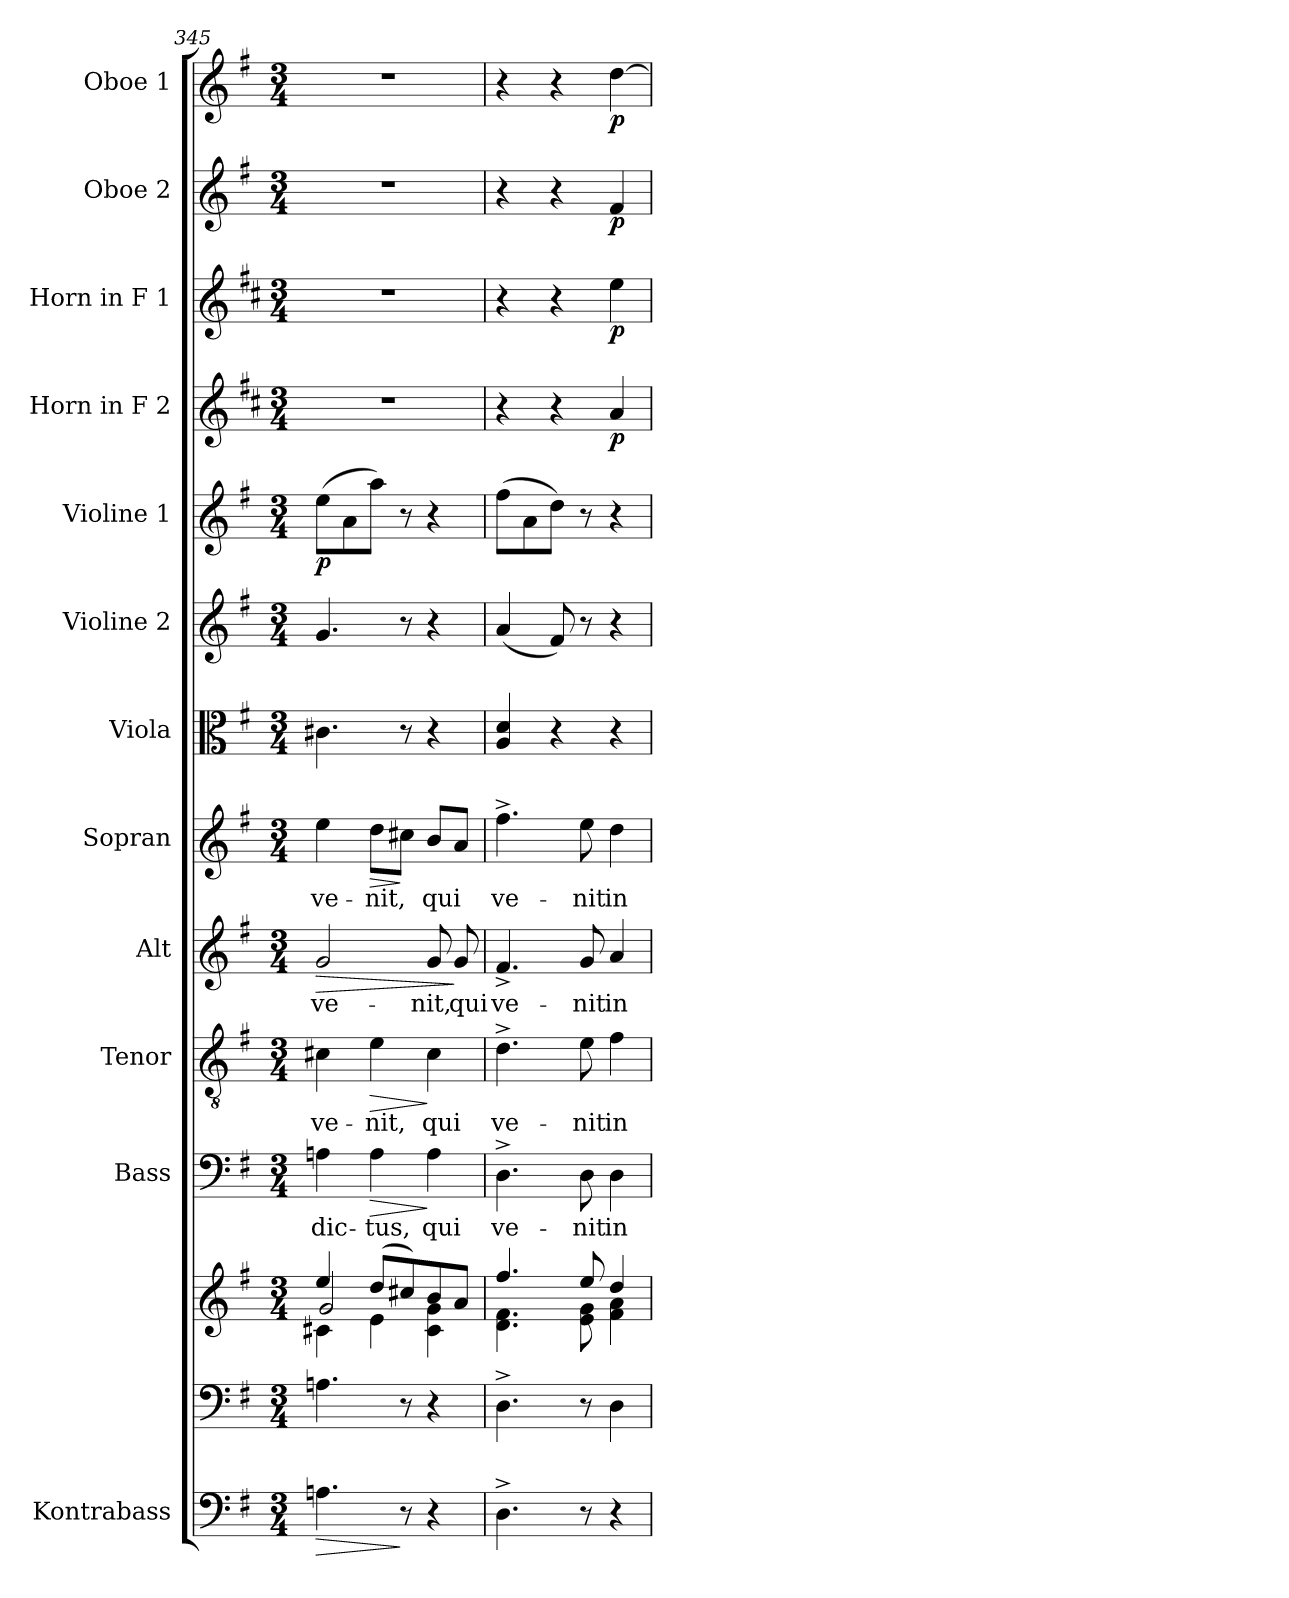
**kern	**dynam	**kern	**kern	**kern	**text	**dynam	**kern	**text	**dynam	**kern	**text	**dynam	**kern	**text	**dynam	**kern	**kern	**kern	**dynam	**kern	**dynam	**kern	**dynam	**kern	**dynam	**kern	**dynam
*part13	*part13	*part12	*part12	*part11	*part11	*part11	*part10	*part10	*part10	*part9	*part9	*part9	*part8	*part8	*part8	*part7	*part6	*part5	*part5	*part4	*part4	*part3	*part3	*part2	*part2	*part1	*part1
*staff14	*staff14	*staff13	*staff12	*staff11	*staff11	*staff11	*staff10	*staff10	*staff10	*staff9	*staff9	*staff9	*staff8	*staff8	*staff8	*staff7	*staff6	*staff5	*staff5	*staff4	*staff4	*staff3	*staff3	*staff2	*staff2	*staff1	*staff1
*I"Kontrabass	*	*	*	*I"Bass	*	*	*I"Tenor	*	*	*I"Alt	*	*	*I"Sopran	*	*	*I"Viola	*I"Violine 2	*I"Violine 1	*	*I"Horn in F 2	*	*I"Horn in F 1	*	*I"Oboe 2	*	*I"Oboe 1	*
*I'Kb.	*	*	*	*I'B.	*	*	*I'T.	*	*	*I'A.	*	*	*I'S.	*	*	*I'Vla.	*I'Vl. 2	*I'Vl. 1	*	*	*	*	*	*I'Ob. 2	*	*I'Ob. 1	*
*clefF4	*	*clefF4	*clefG2	*clefF4	*	*	*clefGv2	*	*	*clefG2	*	*	*clefG2	*	*	*clefC3	*clefG2	*clefG2	*	*clefG2	*	*clefG2	*	*clefG2	*	*clefG2	*
*ITrd7c12	*	*	*	*	*	*	*	*	*	*	*	*	*	*	*	*	*	*	*	*ITrd4c7	*	*ITrd4c7	*	*	*	*	*
*k[f#]	*	*k[f#]	*k[f#]	*k[f#]	*	*	*k[f#]	*	*	*k[f#]	*	*	*k[f#]	*	*	*k[f#]	*k[f#]	*k[f#]	*	*k[f#]	*	*k[f#]	*	*k[f#]	*	*k[f#]	*
*G:	*	*G:	*G:	*G:	*	*	*G:	*	*	*G:	*	*	*G:	*	*	*G:	*G:	*G:	*	*G:	*	*G:	*	*G:	*	*G:	*
*M3/4	*	*M3/4	*M3/4	*M3/4	*	*	*M3/4	*	*	*M3/4	*	*	*M3/4	*	*	*M3/4	*M3/4	*M3/4	*	*M3/4	*	*M3/4	*	*M3/4	*	*M3/4	*
=345	=345	=345	=345	=345	=345	=345	=345	=345	=345	=345	=345	=345	=345	=345	=345	=345	=345	=345	=345	=345	=345	=345	=345	=345	=345	=345	=345
!	!LO:HP:b	!	!	!	!LO:LY:b	!	!	!LO:LY:b	!	!	!LO:LY:b	!LO:HP:b	!	!LO:LY:b	!	!	!	!	!LO:DY:b	!	!	!	!	!	!	!	!
*	*	*	*^	*	*	*	*	*	*	*	*	*	*	*	*	*	*	*	*	*	*	*	*	*	*	*	*
*	*	*	*	*^	*	*	*	*	*	*	*	*	*	*	*	*	*	*	*	*	*	*	*	*	*	*	*	*
4.AAn\	>	4.An\	4ee!/	4c#X!\	2g!/	4An\	-dic-	.	4c#X\	ve-	.	2g/	ve-	>	4ee\	ve-	.	4.c#X\	4.g/	(>8ee\L	p	2.r	.	2.r	.	2.r	.	2.r	.
.	.	.	.	.	.	.	.	.	.	.	.	.	.	.	.	.	.	.	.	8a\	.	.	.	.	.	.	.	.	.
!	!	!	!	!	!	!	!LO:LY:b	!LO:HP:b	!	!LO:LY:b	!LO:HP:b	!	!	!	!	!LO:LY:b	!LO:HP:b	!	!	!	!	!	!	!	!	!	!	!	!
.	.	.	(<8dd!/L	4e!\	.	4A\	-tus,	>	4e\	-nit,	>	.	.	.	8dd\L	-nit,	>	.	.	8aa\J)	.	.	.	.	.	.	.	.	.
8r	]	8r	8cc#X!/)	.	.	.	.	.	.	.	.	.	.	.	8cc#X\J	.	]	8r	8r	8r	.	.	.	.	.	.	.	.	.
!	!	!	!	!	!	!	!LO:LY:b	!	!	!LO:LY:b	!	!	!LO:LY:b	!	!	!LO:LY:b	!	!	!	!	!	!	!	!	!	!	!	!	!
4r	.	4r	8b!/	4c#!\ 4g!\	4ryy	4A\	qui	]	4c#\	qui	]	8g/	-nit,	.	8b/L	qui	.	4r	4r	4r	.	.	.	.	.	.	.	.	.
!	!	!	!	!	!	!	!	!	!	!	!	!	!LO:LY:b	!	!	!	!	!	!	!	!	!	!	!	!	!	!	!	!
.	.	.	8a!/J	.	.	.	.	.	.	.	.	8g/	qui	]	8a/J	.	.	.	.	.	.	.	.	.	.	.	.	.	.
*	*	*	*	*v	*v	*	*	*	*	*	*	*	*	*	*	*	*	*	*	*	*	*	*	*	*	*	*	*	*
=346	=346	=346	=346	=346	=346	=346	=346	=346	=346	=346	=346	=346	=346	=346	=346	=346	=346	=346	=346	=346	=346	=346	=346	=346	=346	=346	=346	=346
!	!	!	!	!	!	!LO:LY:b	!	!	!LO:LY:b	!	!	!LO:LY:b	!	!	!LO:LY:b	!	!	!	!	!	!	!	!	!	!	!	!	!
4.DD^>\	.	4.D^>\	4.ff#!/	4.d!\ 4.f#!\	4.D^>\	ve-	.	4.d^>\	ve-	.	4.f#^</	ve-	.	4.ff#^>\	ve-	.	4A/ 4d/	(<4a/	(>8ff#\L	.	4r	.	4r	.	4r	.	4r	.
.	.	.	.	.	.	.	.	.	.	.	.	.	.	.	.	.	.	.	8a\	.	.	.	.	.	.	.	.	.
.	.	.	.	.	.	.	.	.	.	.	.	.	.	.	.	.	4r	8f#/)	8dd\J)	.	4r	.	4r	.	4r	.	4r	.
!	!	!	!	!	!	!LO:LY:b	!	!	!LO:LY:b	!	!	!LO:LY:b	!	!	!LO:LY:b	!	!	!	!	!	!	!	!	!	!	!	!	!
8r	.	8r	8ee!/	8e!\ 8g!\	8D\	-nit	.	8e\	-nit	.	8g/	-nit	.	8ee\	-nit	.	.	8r	8r	.	.	.	.	.	.	.	.	.
!	!	!	!	!	!	!LO:LY:b	!	!	!LO:LY:b	!	!	!LO:LY:b	!	!	!LO:LY:b	!	!	!	!	!	!	!LO:DY:b	!	!LO:DY:b	!	!LO:DY:b	!	!LO:DY:b
4r	.	4D\	4dd!/	4f#!\ 4a!\	4D\	in	.	4f#\	in	.	4a/	in	.	4dd\	in	.	4r	4r	4r	.	4d/	p	4a\	p	4f#/	p	[4dd\	p
*	*	*	*v	*v	*	*	*	*	*	*	*	*	*	*	*	*	*	*	*	*	*	*	*	*	*	*	*	*
=	=	=	=	=	=	=	=	=	=	=	=	=	=	=	=	=	=	=	=	=	=	=	=	=	=	=	=
*-	*-	*-	*-	*-	*-	*-	*-	*-	*-	*-	*-	*-	*-	*-	*-	*-	*-	*-	*-	*-	*-	*-	*-	*-	*-	*-	*-
